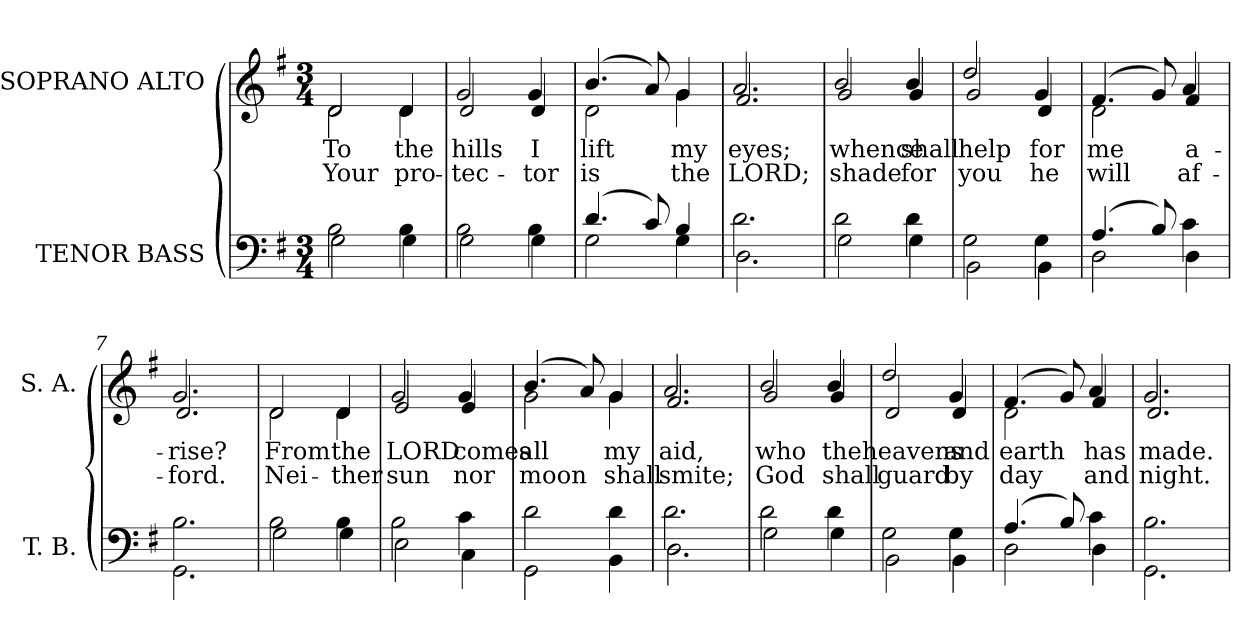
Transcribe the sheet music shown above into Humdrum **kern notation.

**kern	**kern	**text	**text
*part2	*part1	*part1	*part1
*staff2	*staff1	*staff1	*staff1
*I"TENOR BASS	*I"SOPRANO ALTO	*	*
*I'T. B.	*I'S. A.	*	*
!!LO:PB:g=z
*clefF4	*clefG2	*	*
*k[f#]	*k[f#]	*	*
*G:	*G:	*	*
*M3/4	*M3/4	*	*
=	=	=	=
*^	*	*	*
!	!	!LO:TX:b:cj:t=1	!	!
!	!	!LO:TX:b:cj:t=2	!	!
!	!	!	!LO:LY:b:color=#000000	!LO:LY:b:color=#000000
*	*	*^	*	*
2Bi\	2Gi\	2di/	2di\	To	Your
!	!	!	!	!LO:LY:b:color=#000000	!LO:LY:b:color=#000000
4Bi\	4Gi\	4di/	4di\	the	pro-
=1	=1	=1	=1	=1	=1
!	!	!	!	!LO:LY:b:color=#000000	!LO:LY:b:color=#000000
2Bi\	2Gi\	2gi/	2di/	hills	-tec-
!	!	!	!	!LO:LY:b:color=#000000	!LO:LY:b:color=#000000
4Bi\	4Gi\	4gi/	4di/	I	-tor
=2	=2	=2	=2	=2	=2
!	!	!	!	!LO:LY:b:color=#000000	!LO:LY:b:color=#000000
(4.di/	2Gi\	(4.bi/	2di\	lift	is
8ci/)	.	8ai/)	.	.	.
!	!	!	!	!LO:LY:b:color=#000000	!LO:LY:b:color=#000000
4Bi/	4Gi\	4gi/	4gi\	my	the
=3	=3	=3	=3	=3	=3
!	!	!	!	!LO:LY:b:color=#000000	!LO:LY:b:color=#000000
2.di\	2.Di\	2.ai/	2.f#i/	eyes;	LORD;
=4	=4	=4	=4	=4	=4
!	!	!	!	!LO:LY:b:color=#000000	!LO:LY:b:color=#000000
2di\	2Gi\	2bi/	2gi/	whence	shade
!	!	!	!	!LO:LY:b:color=#000000	!LO:LY:b:color=#000000
4di\	4Gi\	4bi/	4gi/	shall	for
=5	=5	=5	=5	=5	=5
!	!	!	!	!LO:LY:b:color=#000000	!LO:LY:b:color=#000000
2Gi\	2BBi\	2ddi/	2gi/	help	you
!	!	!	!	!LO:LY:b:color=#000000	!LO:LY:b:color=#000000
4Gi\	4BBi\	4gi/	4di/	for	he
!!LO:LB:g=z	!!
=6	=6	=6	=6	=6	=6
!	!	!	!	!LO:LY:b:color=#000000	!LO:LY:b:color=#000000
(4.Ai/	2Di\	(4.f#i/	2di\	me	will
8Bi/)	.	8gi/)	.	.	.
!	!	!	!	!LO:LY:b:color=#000000	!LO:LY:b:color=#000000
4ci\	4Di\	4ai/	4f#i/	a-	af-
=7	=7	=7	=7	=7	=7
!	!	!	!	!LO:LY:b:color=#000000	!LO:LY:b:color=#000000
2.Bi\	2.GGi\	2.gi/	2.di/	-rise?	-ford.
=8	=8	=8	=8	=8	=8
!	!	!	!	!LO:LY:b:color=#000000	!LO:LY:b:color=#000000
2Bi\	2Gi\	2di/	2di\	From	Nei-
!	!	!	!	!LO:LY:b:color=#000000	!LO:LY:b:color=#000000
4Bi\	4Gi\	4di/	4di\	the	-ther
=9	=9	=9	=9	=9	=9
!	!	!	!	!LO:LY:b:color=#000000	!LO:LY:b:color=#000000
2Bi\	2Ei\	2gi/	2ei/	LORD	sun
!	!	!	!	!LO:LY:b:color=#000000	!LO:LY:b:color=#000000
4ci\	4Ci\	4gi/	4ei/	comes	nor
=10	=10	=10	=10	=10	=10
!	!	!	!	!LO:LY:b:color=#000000	!LO:LY:b:color=#000000
2di\	2GGi\	(4.bi/	2gi\	all	moon
.	.	8ai/)	.	.	.
!	!	!	!	!LO:LY:b:color=#000000	!LO:LY:b:color=#000000
4di\	4BBi\	4gi/	4gi\	my	shall
=11	=11	=11	=11	=11	=11
!	!	!	!	!LO:LY:b:color=#000000	!LO:LY:b:color=#000000
2.di\	2.Di\	2.ai/	2.f#i/	aid,	smite;
!!LO:LB:g=z	!!
=12	=12	=12	=12	=12	=12
!	!	!	!	!LO:LY:b:color=#000000	!LO:LY:b:color=#000000
2di\	2Gi\	2bi/	2gi/	who	God
!	!	!	!	!LO:LY:b:color=#000000	!LO:LY:b:color=#000000
4di\	4Gi\	4bi/	4gi/	the	shall
=13	=13	=13	=13	=13	=13
!	!	!	!	!LO:LY:b:color=#000000	!LO:LY:b:color=#000000
2Gi\	2BBi\	2ddi/	2di/	heavens	guard
!	!	!	!	!LO:LY:b:color=#000000	!LO:LY:b:color=#000000
4Gi\	4BBi\	4gi/	4di/	and	by
=14	=14	=14	=14	=14	=14
!	!	!	!	!LO:LY:b:color=#000000	!LO:LY:b:color=#000000
(4.Ai/	2Di\	(4.f#i/	2di\	earth	day
8Bi/)	.	8gi/)	.	.	.
!	!	!	!	!LO:LY:b:color=#000000	!LO:LY:b:color=#000000
4ci\	4Di\	4ai/	4f#i/	has	and
=15	=15	=15	=15	=15	=15
!	!	!	!	!LO:LY:b:color=#000000	!LO:LY:b:color=#000000
2.Bi\	2.GGi\	2.gi/	2.di/	made.	night.
*v	*v	*	*	*	*
*	*v	*v	*	*
=	=	=	=
*-	*-	*-	*-
